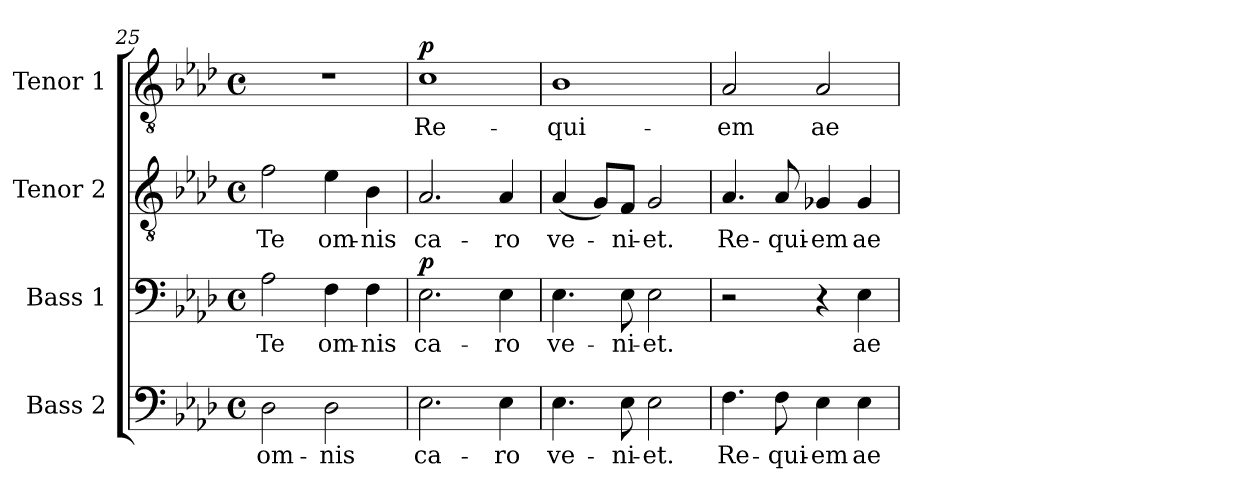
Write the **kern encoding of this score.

**kern	**text	**kern	**text	**dynam	**kern	**text	**kern	**text	**dynam
*part4	*part4	*part3	*part3	*part3	*part2	*part2	*part1	*part1	*part1
*staff4	*staff4	*staff3	*staff3	*staff3	*staff2	*staff2	*staff1	*staff1	*staff1
*I"Bass 2	*	*I"Bass 1	*	*	*I"Tenor 2	*	*I"Tenor 1	*	*
*I'B. 2	*	*I'B. 1	*	*	*I'T. 2	*	*I'T. 1	*	*
*clefF4	*	*clefF4	*	*	*clefGv2	*	*clefGv2	*	*
*k[b-e-a-d-]	*	*k[b-e-a-d-]	*	*	*k[b-e-a-d-]	*	*k[b-e-a-d-]	*	*
*A-:	*	*A-:	*	*	*A-:	*	*A-:	*	*
*M4/4	*	*M4/4	*	*	*M4/4	*	*M4/4	*	*
*met(c)	*	*met(c)	*	*	*met(c)	*	*met(c)	*	*
=25	=25	=25	=25	=25	=25	=25	=25	=25	=25
!	!LO:LY:b	!	!LO:LY:b	!	!	!LO:LY:b	!	!	!
2D-\	om-	2A-\	Te	.	2f\	Te	1r	.	.
!	!LO:LY:b	!	!LO:LY:b	!	!	!LO:LY:b	!	!	!
2D-\	-nis	4F\	om-	.	4e-\	om-	.	.	.
!	!	!	!LO:LY:b	!	!	!LO:LY:b	!	!	!
.	.	4F\	-nis	.	4B-\	-nis	.	.	.
=26	=26	=26	=26	=26	=26	=26	=26	=26	=26
!	!LO:LY:b	!	!LO:LY:b	!LO:DY:a	!	!LO:LY:b	!	!LO:LY:b	!LO:DY:a
2.E-\	ca-	2.E-\	ca-	p	2.A-/	ca-	1c	Re-	p
!	!LO:LY:b	!	!LO:LY:b	!	!	!LO:LY:b	!	!	!
4E-\	-ro	4E-\	-ro	.	4A-/	-ro	.	.	.
=27	=27	=27	=27	=27	=27	=27	=27	=27	=27
!	!LO:LY:b	!	!LO:LY:b	!	!	!LO:LY:b	!	!LO:LY:b	!
4.E-\	ve-	4.E-\	ve-	.	(<4A-/	ve-	1B-	-qui-	.
.	.	.	.	.	8G/L)	.	.	.	.
!	!LO:LY:b	!	!LO:LY:b	!	!	!LO:LY:b	!	!	!
8E-\	-ni-	8E-\	-ni-	.	8F/J	-ni-	.	.	.
!	!LO:LY:b	!	!LO:LY:b	!	!	!LO:LY:b	!	!	!
2E-\	-et.	2E-\	-et.	.	2G/	-et.	.	.	.
=28	=28	=28	=28	=28	=28	=28	=28	=28	=28
!	!LO:LY:b	!	!	!	!	!LO:LY:b	!	!LO:LY:b	!
4.F\	Re-	2r	.	.	4.A-/	Re-	2A-/	-em	.
!	!LO:LY:b	!	!	!	!	!LO:LY:b	!	!	!
8F\	-qui-	.	.	.	8A-/	-qui-	.	.	.
!	!LO:LY:b	!	!	!	!	!LO:LY:b	!	!LO:LY:b	!
4E-\	-em	4r	.	.	4G-X/	-em	2A-/	ae-	.
!	!LO:LY:b	!	!LO:LY:b	!	!	!LO:LY:b	!	!	!
4E-\	ae-	4E-\	ae-	.	4G-/	ae-	.	.	.
=	=	=	=	=	=	=	=	=	=
*-	*-	*-	*-	*-	*-	*-	*-	*-	*-
